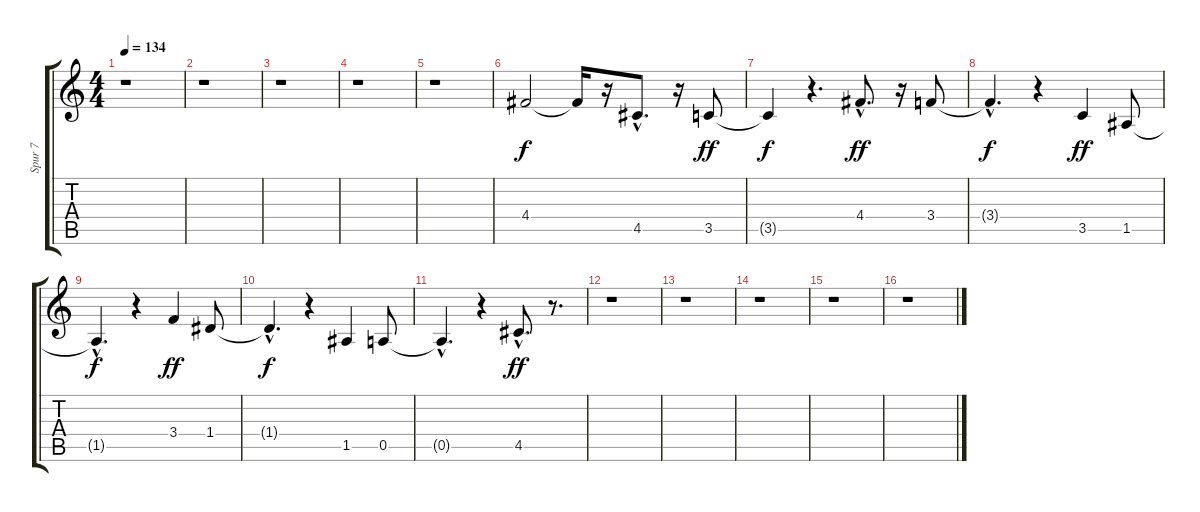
\track ("Spur 7" "Spur 7") {instrument electricguitarclean}
\staff {score tabs}
\tuning (E4 B3 G3 D3 A2 E2) {hide}
\ts (4 4)
\tempo 134
\clef g2
\ks c
r.1{dy f} |
r.1 |
r.1 |
r.1 |
r.1 |
4.4.2 4.4{t}.16 r.16 4.5{hac}.8{d} r.16 3.5.8{dy ff} |
3.5{t}.4{dy f} r.4{d} 4.4{hac}.8{d dy ff} r.16 3.4.8 |
3.4{hac t}.4{d dy f} r.4 3.5.4{dy ff} 1.5.8 |
1.5{hac t}.4{d dy f} r.4 3.4.4{dy ff} 1.4.8 |
1.4{hac t}.4{d dy f} r.4 1.5.4 0.5.8 |
0.5{hac t}.4{d} r.4 4.5{hac}.8{d dy ff} r.8{d} |
r.1 |
r.1 |
r.1 |
r.1 |
r.1
